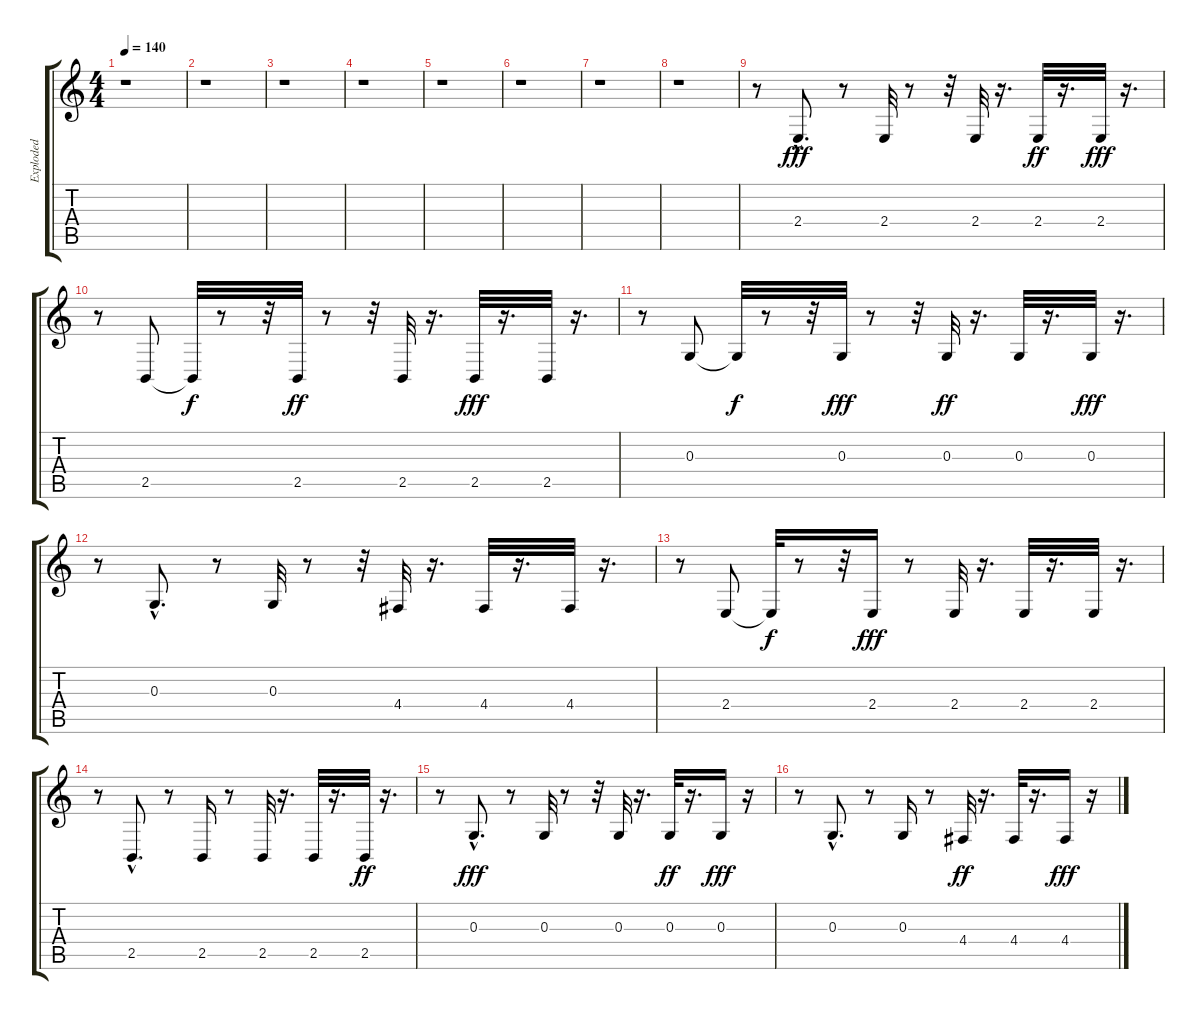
\track ("Exploded" "Exploded") {instrument lead8bassandlead}
\staff {score tabs}
\tuning (E4 B3 G3 D3 A2 E2) {hide}
\ts (4 4)
\tempo 140
\clef g2
\ks c
r.1{dy fff instrument lead8bassandlead} |
r.1 |
r.1 |
r.1 |
r.1 |
r.1 |
r.1 |
r.1 |
r.8 2.4{hac}.8{d} r.8 2.4.32 r.8 r.32 2.4.32 r.16{d} 2.4.32{dy ff} r.16{d} 2.4.32{dy fff} r.16{d} |
r.8 2.5.8 2.5{t}.32{dy f} r.8 r.32 2.5.32{dy ff} r.8 r.32 2.5.32 r.16{d} 2.5.32{dy fff} r.16{d} 2.5.32 r.16{d} |
r.8 0.3.8 0.3{t}.32{dy f} r.8 r.32 0.3.32{dy fff} r.8 r.32 0.3.32{dy ff} r.16{d} 0.3.32 r.16{d} 0.3.32{dy fff} r.16{d} |
r.8 0.3{hac}.8{d} r.8 0.3.32 r.8 r.32 4.4.32 r.16{d} 4.4.32 r.16{d} 4.4.32 r.16{d} |
r.8 2.4.8 2.4{t}.32{dy f} r.8 r.32 2.4.16{dy fff} r.8 2.4.32 r.16{d} 2.4.32 r.16{d} 2.4.32 r.16{d} |
r.8 2.5{hac}.8{d} r.8 2.5.16 r.8 2.5.32 r.16{d} 2.5.32 r.16{d} 2.5.32{dy ff} r.16{d} |
r.8 0.3{hac}.8{d dy fff} r.8 0.3.32 r.8 r.32 0.3.32 r.16{d} 0.3.32{dy ff} r.16{d} 0.3.16{dy fff} r.16 |
r.8 0.3{hac}.8{d} r.8 0.3.16 r.8 4.4.32{dy ff} r.16{d} 4.4.32 r.16{d} 4.4.16{dy fff} r.16
